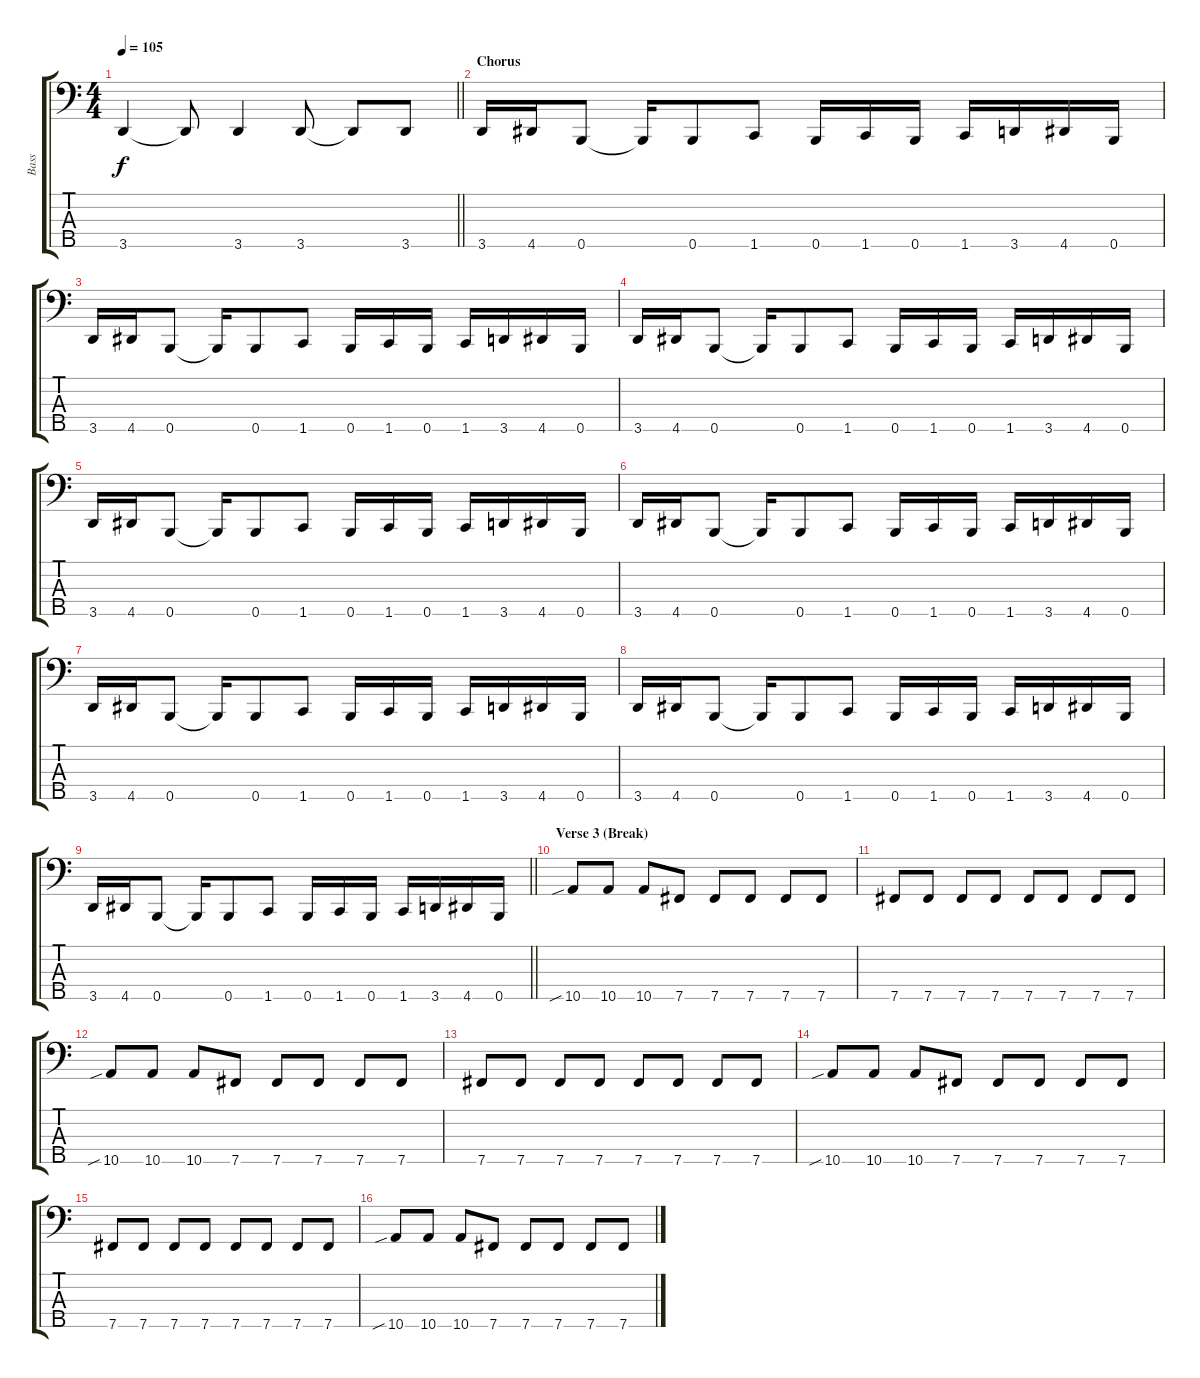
\track ("Bass" "Bass") {instrument electricbasspick}
\staff {score tabs}
\tuning (G2 D2 A1 E1 B0) {hide}
\ts (4 4)
\tempo 105
\clef f4
\barLineRight lightlight
\ks c
3.5.4{dy f} 3.5{t}.8 3.5.4 3.5.8 3.5{t}.8 3.5.8 |
\section ("" "Chorus")
3.5.16 4.5.16 0.5.8 0.5{t}.16 0.5.8 1.5.8 0.5.16 1.5.16 0.5.16 1.5.16 3.5.16 4.5.16 0.5.16 |
3.5.16 4.5.16 0.5.8 0.5{t}.16 0.5.8 1.5.8 0.5.16 1.5.16 0.5.16 1.5.16 3.5.16 4.5.16 0.5.16 |
3.5.16 4.5.16 0.5.8 0.5{t}.16 0.5.8 1.5.8 0.5.16 1.5.16 0.5.16 1.5.16 3.5.16 4.5.16 0.5.16 |
3.5.16 4.5.16 0.5.8 0.5{t}.16 0.5.8 1.5.8 0.5.16 1.5.16 0.5.16 1.5.16 3.5.16 4.5.16 0.5.16 |
3.5.16 4.5.16 0.5.8 0.5{t}.16 0.5.8 1.5.8 0.5.16 1.5.16 0.5.16 1.5.16 3.5.16 4.5.16 0.5.16 |
3.5.16 4.5.16 0.5.8 0.5{t}.16 0.5.8 1.5.8 0.5.16 1.5.16 0.5.16 1.5.16 3.5.16 4.5.16 0.5.16 |
3.5.16 4.5.16 0.5.8 0.5{t}.16 0.5.8 1.5.8 0.5.16 1.5.16 0.5.16 1.5.16 3.5.16 4.5.16 0.5.16 |
\barLineRight lightlight
3.5.16 4.5.16 0.5.8 0.5{t}.16 0.5.8 1.5.8 0.5.16 1.5.16 0.5.16 1.5.16 3.5.16 4.5.16 0.5.16 |
\section ("" "Verse 3 (Break)")
10.5{sib}.8 10.5.8 10.5.8 7.5.8 7.5.8 7.5.8 7.5.8 7.5.8 |
7.5.8 7.5.8 7.5.8 7.5.8 7.5.8 7.5.8 7.5.8 7.5.8 |
10.5{sib}.8 10.5.8 10.5.8 7.5.8 7.5.8 7.5.8 7.5.8 7.5.8 |
7.5.8 7.5.8 7.5.8 7.5.8 7.5.8 7.5.8 7.5.8 7.5.8 |
10.5{sib}.8 10.5.8 10.5.8 7.5.8 7.5.8 7.5.8 7.5.8 7.5.8 |
7.5.8 7.5.8 7.5.8 7.5.8 7.5.8 7.5.8 7.5.8 7.5.8 |
10.5{sib}.8 10.5.8 10.5.8 7.5.8 7.5.8 7.5.8 7.5.8 7.5.8
